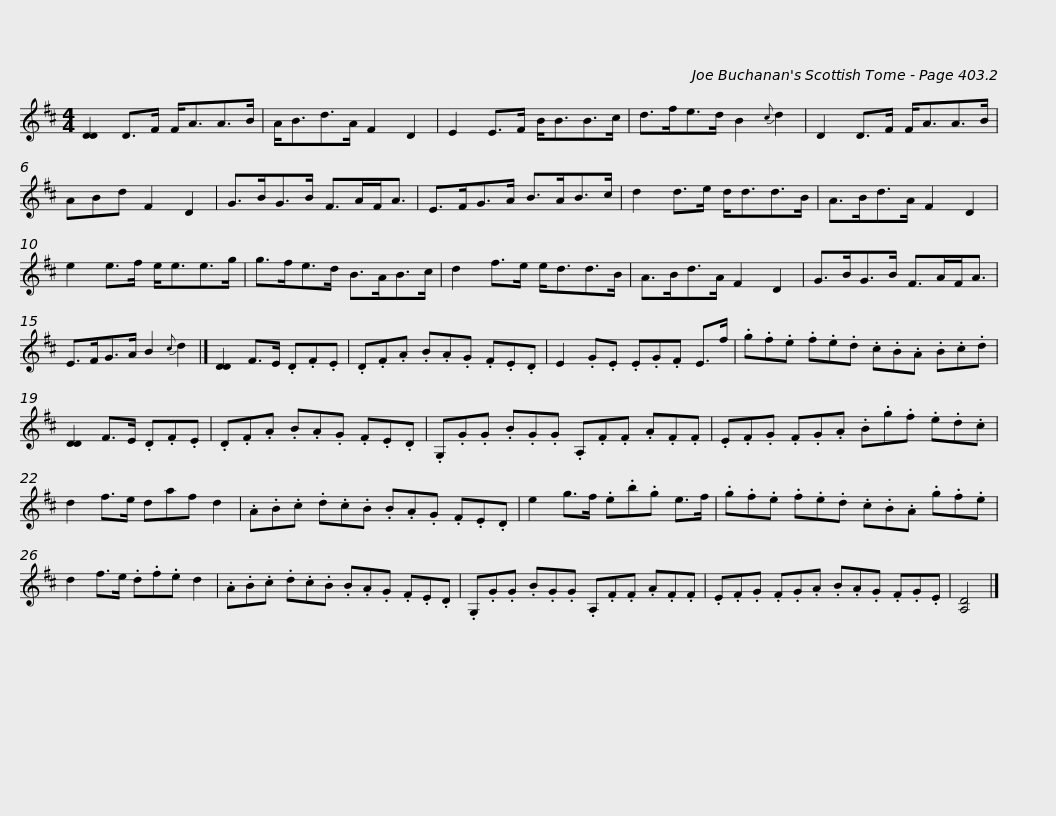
X:1
L:1/8
M:4/4
I:linebreak $
K:D
V:1 treble
V:1
 [DD]2 D>F F<AA>B | A<Bd>A F2 D2 | E2 E>F B<BB>c | d>fe>d B2{c} d2 | D2 D>F F<AA>B |$ %5
 ABd F2 D2 | G>BG>B F>AF<A | E>FG>A B>AB>c | d2 d>e d<dd>B | A>Bd>A F2 D2 |$ %10
 e2 e>f e<ee>g | g>fe>d B>AB>c | d2 f>e e<dd>B | A>Bd>A F2 D2 | G>BG>B F>AF<A |$ %15
 E>FG>A B2{c} d2 |] [DD]2 F>E .D.F.E | .D.F.A .B.A.G .F.E.D | E2 .G.E .E.G.F E>f | .g.f.e .f.e.d .c.B.A .B.c.d |$ %20
 [DD]2 F>E .D.F.E | .D.F.A .B.A.G .F.E.D | .G,.G.G .B.G.G .A,.F.F .A.F.F | .E.F.G .F.G.A .B.g.f .e.d.c |$ d2 f>e daf d2 | %25
 .A.B.c .d.c.B .B.A.G .F.E.D | e2 g>f .e.b.g e>f | .g.f.e .f.e.d .c.B.A .g.f.e |$ d2 f>e .d.f.e d2 | .A.B.c .d.c.B .B.A.G .F.E.D | %30
 .G,.G.G .B.G.G .A,.F.F .A.F.F | .E.F.G .F.G.A .B.A.G .F.G.E |$ [A,D]4 |] %33
